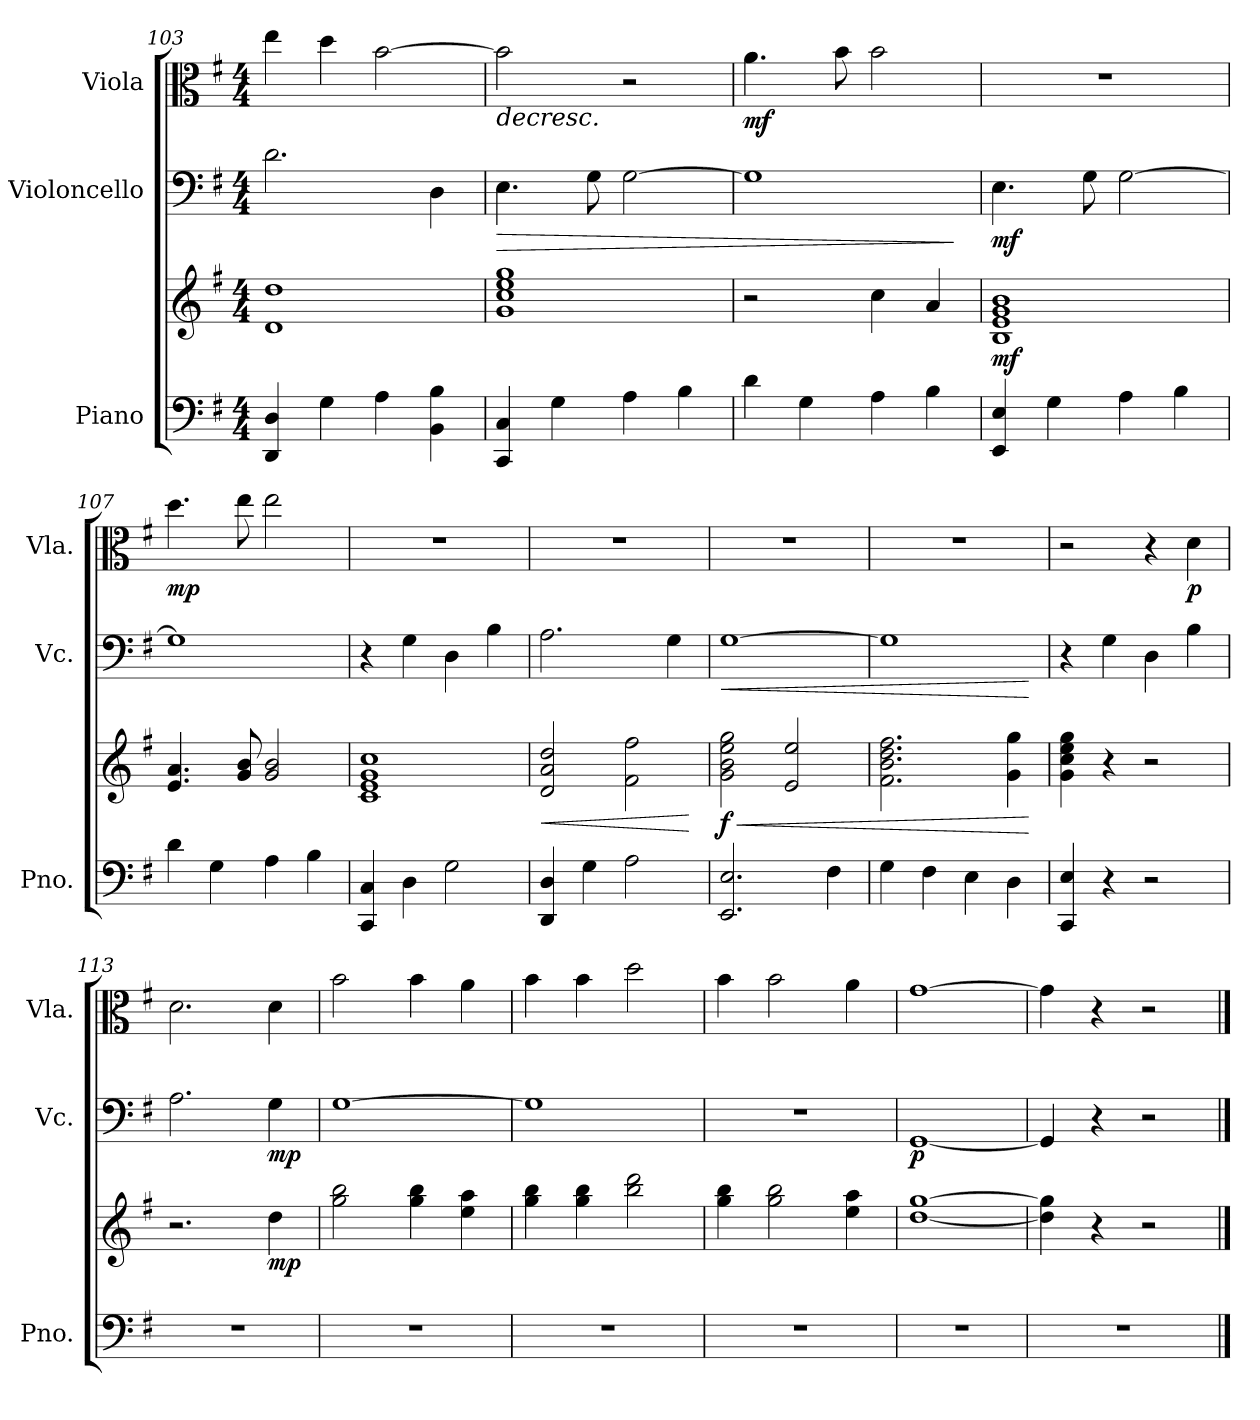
**kern	**kern	**dynam	**kern	**dynam	**kern	**dynam
*part3	*part3	*part3	*part2	*part2	*part1	*part1
*staff4	*staff3	*staff3/4	*staff2	*staff2	*staff1	*staff1
*I"Piano	*	*	*I"Violoncello	*	*I"Viola	*
*I'Pno.	*	*	*I'Vc.	*	*I'Vla.	*
*clefF4	*clefG2	*	*clefF4	*	*clefC3	*
*k[f#]	*k[f#]	*	*k[f#]	*	*k[f#]	*
*M4/4	*M4/4	*	*M4/4	*	*M4/4	*
=103	=103	=103	=103	=103	=103	=103
4DD/ 4D/	1d 1dd	.	2.d\	.	4ee\	.
4G\	.	.	.	.	4dd\	.
4A\	.	.	.	.	[2b\	.
4BB\ 4B\	.	.	4D\	.	.	.
=104	=104	=104	=104	=104	=104	=104
!	!	!	!	!LO:HP:b	!	!LO:HP:b
4CC/ 4C/	1g 1cc 1ee 1gg	.	4.E\	>	2b\]	>
4G\	.	.	.	.	.	.
.	.	.	8G\	.	.	.
4A\	.	.	[2G\	.	2r	.
4B\	.	.	.	.	.	.
=105	=105	=105	=105	=105	=105	=105
!	!	!	!	!	!	!LO:DY:b
4d\	2r	.	1G]	.	4.a\	mf
4G\	.	.	.	.	.	.
.	.	.	.	.	8b\	.
4A\	4cc\	.	.	.	2b\	.
4B\	4a/	.	.	.	.	.
.	.	.	.	]	.	]
=106	=106	=106	=106	=106	=106	=106
!	!	!LO:DY:b	!	!LO:DY:b	!	!
4EE/ 4E/	1B 1e 1g 1b	mf	4.E\	mf	1r	.
4G\	.	.	.	.	.	.
.	.	.	8G\	.	.	.
4A\	.	.	[2G\	.	.	.
4B\	.	.	.	.	.	.
=107	=107	=107	=107	=107	=107	=107
!	!	!	!	!	!	!LO:DY:b
4d\	4.e/ 4.a/	.	1G]	.	4.dd\	mp
4G\	.	.	.	.	.	.
.	8g/ 8b/	.	.	.	8ee\	.
4A\	2g/ 2b/	.	.	.	2ee\	.
4B\	.	.	.	.	.	.
=108	=108	=108	=108	=108	=108	=108
4CC/ 4C/	1c 1e 1g 1cc	.	4r	.	1r	.
4D\	.	.	4G\	.	.	.
2G\	.	.	4D\	.	.	.
.	.	.	4B\	.	.	.
=109	=109	=109	=109	=109	=109	=109
!	!	!LO:HP:b	!	!	!	!
4DD/ 4D/	2d/ 2a/ 2dd/	<	2.A\	.	1r	.
4G\	.	.	.	.	.	.
2A\	2f#\ 2ff#\	.	.	.	.	.
.	.	.	4G\	.	.	.
.	.	[	.	.	.	.
!!LO:PB:g=z
=110	=110	=110	=110	=110	=110	=110
!	!	!LO:HP:b	!	!LO:HP:b	!	!
!	!	!LO:DY:n=1:b	!	!	!	!
2.EE/ 2.E/	2g\ 2b\ 2ee\ 2gg\	< f	[1G	<	1r	.
.	2e/ 2ee/	.	.	.	.	.
4F#\	.	.	.	.	.	.
=111	=111	=111	=111	=111	=111	=111
4G\	2.f#\ 2.b\ 2.dd\ 2.ff#\	.	1G]	.	1r	.
4F#\	.	.	.	.	.	.
4E\	.	.	.	.	.	.
4D\	4g\ 4gg\	.	.	.	.	.
.	.	[	.	[	.	.
=112	=112	=112	=112	=112	=112	=112
4CC/ 4E/	4g\ 4cc\ 4ee\ 4gg\	.	4r	.	2r	.
4r	4r	.	4G\	.	.	.
2r	2r	.	4D\	.	4r	.
!	!	!	!	!	!	!LO:DY:b
.	.	.	4B\	.	4d\	p
=113	=113	=113	=113	=113	=113	=113
1r	2.r	.	2.A\	.	2.d\	.
!	!	!LO:DY:b	!	!LO:DY:b	!	!
.	4dd\	mp	4G\	mp	4d\	.
=114	=114	=114	=114	=114	=114	=114
1r	2gg\ 2bb\	.	[1G	.	2b\	.
.	4gg\ 4bb\	.	.	.	4b\	.
.	4ee\ 4aa\	.	.	.	4a\	.
=115	=115	=115	=115	=115	=115	=115
1r	4gg\ 4bb\	.	1G]	.	4b\	.
.	4gg\ 4bb\	.	.	.	4b\	.
.	2bb\ 2ddd\	.	.	.	2dd\	.
=116	=116	=116	=116	=116	=116	=116
1r	4gg\ 4bb\	.	1r	.	4b\	.
.	2gg\ 2bb\	.	.	.	2b\	.
.	4ee\ 4aa\	.	.	.	4a\	.
=117	=117	=117	=117	=117	=117	=117
!	!	!	!	!LO:DY:b	!	!
1r	[1dd [1gg	.	[1GG	p	[1g	.
=118	=118	=118	=118	=118	=118	=118
1r	4dd\] 4gg\]	.	4GG/]	.	4g\]	.
.	4r	.	4r	.	4r	.
.	2r	.	2r	.	2r	.
==	==	==	==	==	==	==
*-	*-	*-	*-	*-	*-	*-
